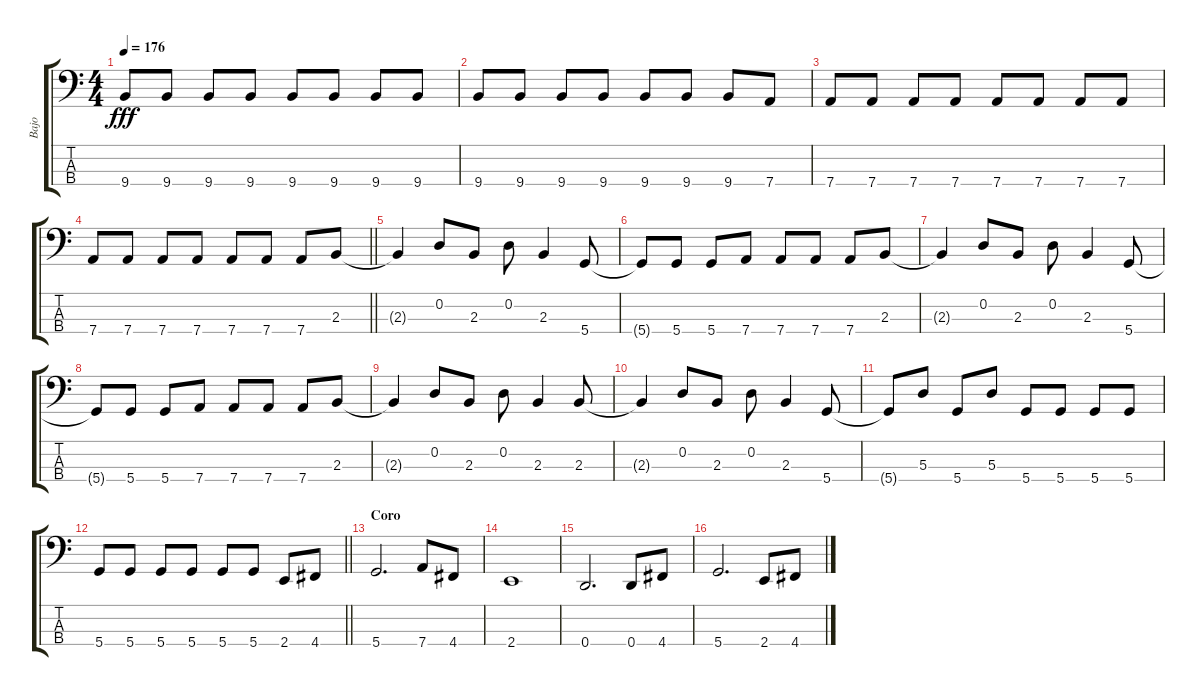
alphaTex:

\track ("Bajo" "Bajo") {instrument electricbasspick}
\staff {score tabs}
\tuning (G2 D2 A1 D1) {hide}
\ts (4 4)
\tempo 176
\clef f4
\ks c
9.4.8{dy fff} 9.4.8 9.4.8 9.4.8 9.4.8 9.4.8 9.4.8 9.4.8 |
9.4.8 9.4.8 9.4.8 9.4.8 9.4.8 9.4.8 9.4.8 7.4.8 |
7.4.8 7.4.8 7.4.8 7.4.8 7.4.8 7.4.8 7.4.8 7.4.8 |
\barLineRight lightlight
7.4.8 7.4.8 7.4.8 7.4.8 7.4.8 7.4.8 7.4.8 2.3.8 |
2.3{t}.4 0.2.8 2.3.8 0.2.8 2.3.4 5.4.8 |
5.4{t}.8 5.4.8 5.4.8 7.4.8 7.4.8 7.4.8 7.4.8 2.3.8 |
2.3{t}.4 0.2.8 2.3.8 0.2.8 2.3.4 5.4.8 |
5.4{t}.8 5.4.8 5.4.8 7.4.8 7.4.8 7.4.8 7.4.8 2.3.8 |
2.3{t}.4 0.2.8 2.3.8 0.2.8 2.3.4 2.3.8 |
2.3{t}.4 0.2.8 2.3.8 0.2.8 2.3.4 5.4.8 |
5.4{t}.8 5.3.8 5.4.8 5.3.8 5.4.8 5.4.8 5.4.8 5.4.8 |
\barLineRight lightlight
5.4.8 5.4.8 5.4.8 5.4.8 5.4.8 5.4.8 2.4.8 4.4.8 |
\section ("" "Coro")
5.4.2{d instrument electricbasspick} 7.4.8 4.4.8 |
2.4.1 |
0.4.2{d} 0.4.8 4.4.8 |
5.4.2{d} 2.4.8 4.4.8
